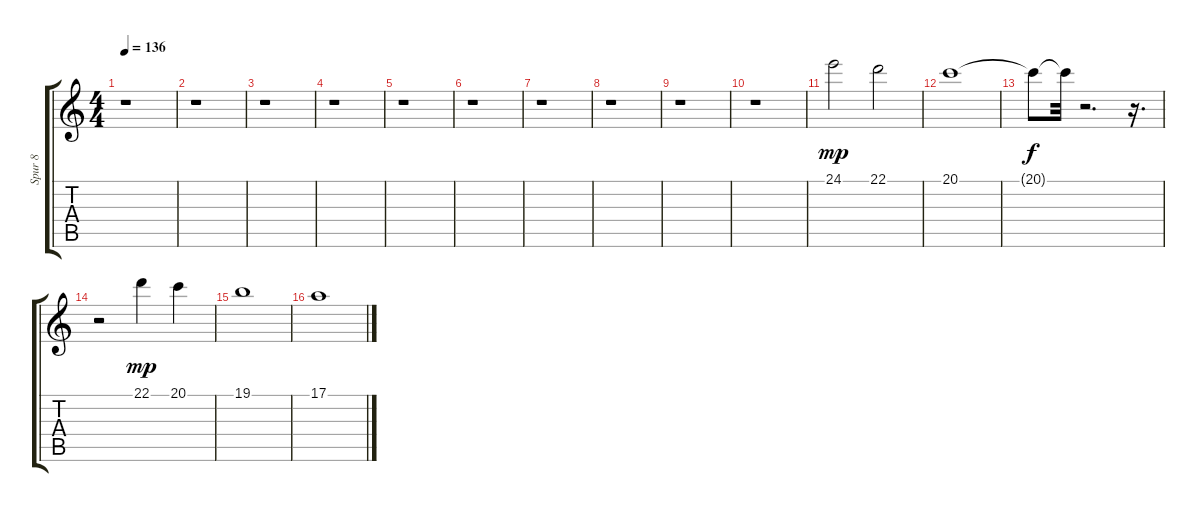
\track ("Spur 8" "Spur 8") {instrument acousticgrandpiano}
\staff {score tabs}
\tuning (E4 B3 G3 D3 A2 E2) {hide}
\ts (4 4)
\tempo 136
\clef g2
\ks c
r.1{dy mp} |
r.1 |
r.1 |
r.1 |
r.1 |
r.1 |
r.1 |
r.1 |
r.1 |
r.1 |
24.1.2{volume 12 balance 8 instrument synthstrings1} 22.1.2 |
20.1.1 |
20.1{t}.8{dy f} 20.1{t}.32 r.2{d} r.16{d} |
r.2 22.1.4{dy mp} 20.1.4 |
19.1.1 |
17.1.1
